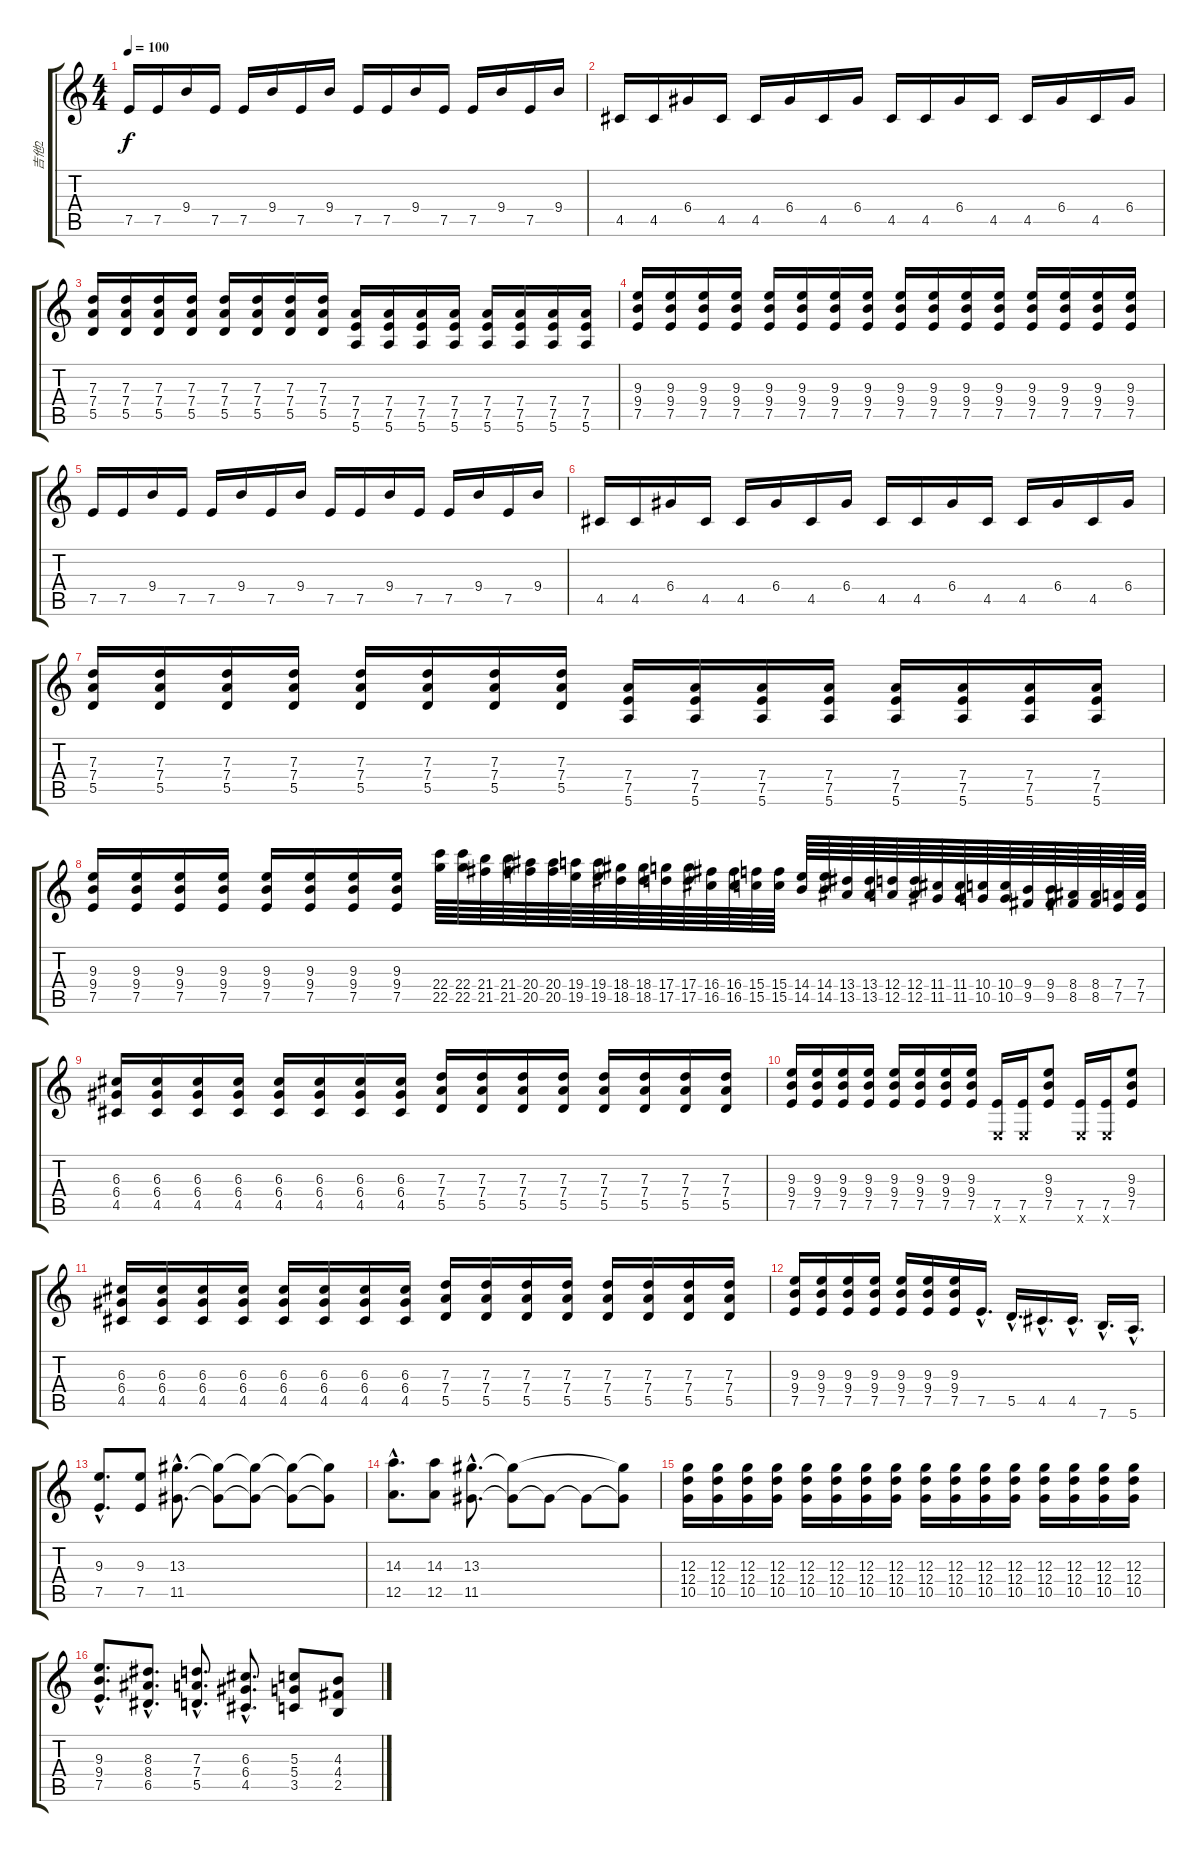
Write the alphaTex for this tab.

\track ("吉他2" "吉他2") {instrument electricguitarjazz}
\staff {score tabs}
\tuning (E4 B3 G3 D3 A2 E2) {hide}
\ts (4 4)
\tempo 100
\clef g2
\ks c
7.5.16{dy f instrument overdrivenguitar} 7.5.16 9.4.16 7.5.16 7.5.16 9.4.16 7.5.16 9.4.16 7.5.16 7.5.16 9.4.16 7.5.16 7.5.16 9.4.16 7.5.16 9.4.16 |
4.5.16 4.5.16 6.4.16 4.5.16 4.5.16 6.4.16 4.5.16 6.4.16 4.5.16 4.5.16 6.4.16 4.5.16 4.5.16 6.4.16 4.5.16 6.4.16 |
(7.3 7.4 5.5).16 (7.3 7.4 5.5).16 (7.3 7.4 5.5).16 (7.3 7.4 5.5).16 (7.3 7.4 5.5).16 (7.3 7.4 5.5).16 (7.3 7.4 5.5).16 (7.3 7.4 5.5).16 (7.4 7.5 5.6).16 (7.4 7.5 5.6).16 (7.4 7.5 5.6).16 (7.4 7.5 5.6).16 (7.4 7.5 5.6).16 (7.4 7.5 5.6).16 (7.4 7.5 5.6).16 (7.4 7.5 5.6).16 |
(9.3 9.4 7.5).16 (9.3 9.4 7.5).16 (9.3 9.4 7.5).16 (9.3 9.4 7.5).16 (9.3 9.4 7.5).16 (9.3 9.4 7.5).16 (9.3 9.4 7.5).16 (9.3 9.4 7.5).16 (9.3 9.4 7.5).16 (9.3 9.4 7.5).16 (9.3 9.4 7.5).16 (9.3 9.4 7.5).16 (9.3 9.4 7.5).16 (9.3 9.4 7.5).16 (9.3 9.4 7.5).16 (9.3 9.4 7.5).16 |
7.5.16{instrument overdrivenguitar} 7.5.16 9.4.16 7.5.16 7.5.16 9.4.16 7.5.16 9.4.16 7.5.16 7.5.16 9.4.16 7.5.16 7.5.16 9.4.16 7.5.16 9.4.16 |
4.5.16 4.5.16 6.4.16 4.5.16 4.5.16 6.4.16 4.5.16 6.4.16 4.5.16 4.5.16 6.4.16 4.5.16 4.5.16 6.4.16 4.5.16 6.4.16 |
(7.3 7.4 5.5).16 (7.3 7.4 5.5).16 (7.3 7.4 5.5).16 (7.3 7.4 5.5).16 (7.3 7.4 5.5).16 (7.3 7.4 5.5).16 (7.3 7.4 5.5).16 (7.3 7.4 5.5).16 (7.4 7.5 5.6).16 (7.4 7.5 5.6).16 (7.4 7.5 5.6).16 (7.4 7.5 5.6).16 (7.4 7.5 5.6).16 (7.4 7.5 5.6).16 (7.4 7.5 5.6).16 (7.4 7.5 5.6).16 |
(9.3 9.4 7.5).16 (9.3 9.4 7.5).16 (9.3 9.4 7.5).16 (9.3 9.4 7.5).16 (9.3 9.4 7.5).16 (9.3 9.4 7.5).16 (9.3 9.4 7.5).16 (9.3 9.4 7.5).16 (22.4 22.5).64 (22.4 22.5).64 (21.4 21.5).64 (21.4 21.5).64 (20.4 20.5).64 (20.4 20.5).64 (19.4 19.5).64 (19.4 19.5).64 (18.4 18.5).64 (18.4 18.5).64 (17.4 17.5).64 (17.4 17.5).64 (16.4 16.5).64 (16.4 16.5).64 (15.4 15.5).64 (15.4 15.5).64 (14.4 14.5).64 (14.4 14.5).64 (13.4 13.5).64 (13.4 13.5).64 (12.4 12.5).64 (12.4 12.5).64 (11.4 11.5).64 (11.4 11.5).64 (10.4 10.5).64 (10.4 10.5).64 (9.4 9.5).64 (9.4 9.5).64 (8.4 8.5).64 (8.4 8.5).64 (7.4 7.5).64 (7.4 7.5).64 |
(6.3 6.4 4.5).16 (6.3 6.4 4.5).16 (6.3 6.4 4.5).16 (6.3 6.4 4.5).16 (6.3 6.4 4.5).16 (6.3 6.4 4.5).16 (6.3 6.4 4.5).16 (6.3 6.4 4.5).16 (7.3 7.4 5.5).16 (7.3 7.4 5.5).16 (7.3 7.4 5.5).16 (7.3 7.4 5.5).16 (7.3 7.4 5.5).16 (7.3 7.4 5.5).16 (7.3 7.4 5.5).16 (7.3 7.4 5.5).16 |
(9.3 9.4 7.5).16 (9.3 9.4 7.5).16 (9.3 9.4 7.5).16 (9.3 9.4 7.5).16 (9.3 9.4 7.5).16 (9.3 9.4 7.5).16 (9.3 9.4 7.5).16 (9.3 9.4 7.5).16 (7.5 0.6{x}).16 (7.5 0.6{x}).16 (9.3 9.4 7.5).8 (7.5 0.6{x}).16 (7.5 0.6{x}).16 (9.3 9.4 7.5).8 |
(6.3 6.4 4.5).16 (6.3 6.4 4.5).16 (6.3 6.4 4.5).16 (6.3 6.4 4.5).16 (6.3 6.4 4.5).16 (6.3 6.4 4.5).16 (6.3 6.4 4.5).16 (6.3 6.4 4.5).16 (7.3 7.4 5.5).16 (7.3 7.4 5.5).16 (7.3 7.4 5.5).16 (7.3 7.4 5.5).16 (7.3 7.4 5.5).16 (7.3 7.4 5.5).16 (7.3 7.4 5.5).16 (7.3 7.4 5.5).16 |
(9.3 9.4 7.5).16 (9.3 9.4 7.5).16 (9.3 9.4 7.5).16 (9.3 9.4 7.5).16 (9.3 9.4 7.5).16 (9.3 9.4 7.5).16 (9.3 9.4 7.5).16 7.5{hac}.16{d} 5.5{hac}.16{d} 4.5{hac}.16{d} 4.5{hac}.16{d} 7.6{hac}.16{d} 5.6{hac}.16{d} |
(9.3{hac} 7.5{hac}).8{d} (9.3 7.5).8 (13.3{hac} 11.5{hac}).8{d} (13.3{t} 11.5{t}).8 (13.3{t} 11.5{t}).8 (13.3{t} 11.5{t}).8 (13.3{t} 11.5{t}).8 |
(14.3{hac} 12.5{hac}).8{d} (14.3 12.5).8 (13.3{hac} 11.5{hac}).8{d} (13.3{t} 11.5{t}).8 11.5{t}.8 11.5{t}.8 (13.3{t} 11.5{t}).8 |
(12.3 12.4 10.5).16 (12.3 12.4 10.5).16 (12.3 12.4 10.5).16 (12.3 12.4 10.5).16 (12.3 12.4 10.5).16 (12.3 12.4 10.5).16 (12.3 12.4 10.5).16 (12.3 12.4 10.5).16 (12.3 12.4 10.5).16 (12.3 12.4 10.5).16 (12.3 12.4 10.5).16 (12.3 12.4 10.5).16 (12.3 12.4 10.5).16 (12.3 12.4 10.5).16 (12.3 12.4 10.5).16 (12.3 12.4 10.5).16 |
(9.3{hac} 9.4{hac} 7.5{hac}).8{d} (8.3{hac} 8.4{hac} 6.5{hac}).8{d} (7.3{hac} 7.4{hac} 5.5{hac}).8{d} (6.3{hac} 6.4{hac} 4.5{hac}).8{d} (5.3 5.4 3.5).8 (4.3 4.4 2.5).8
